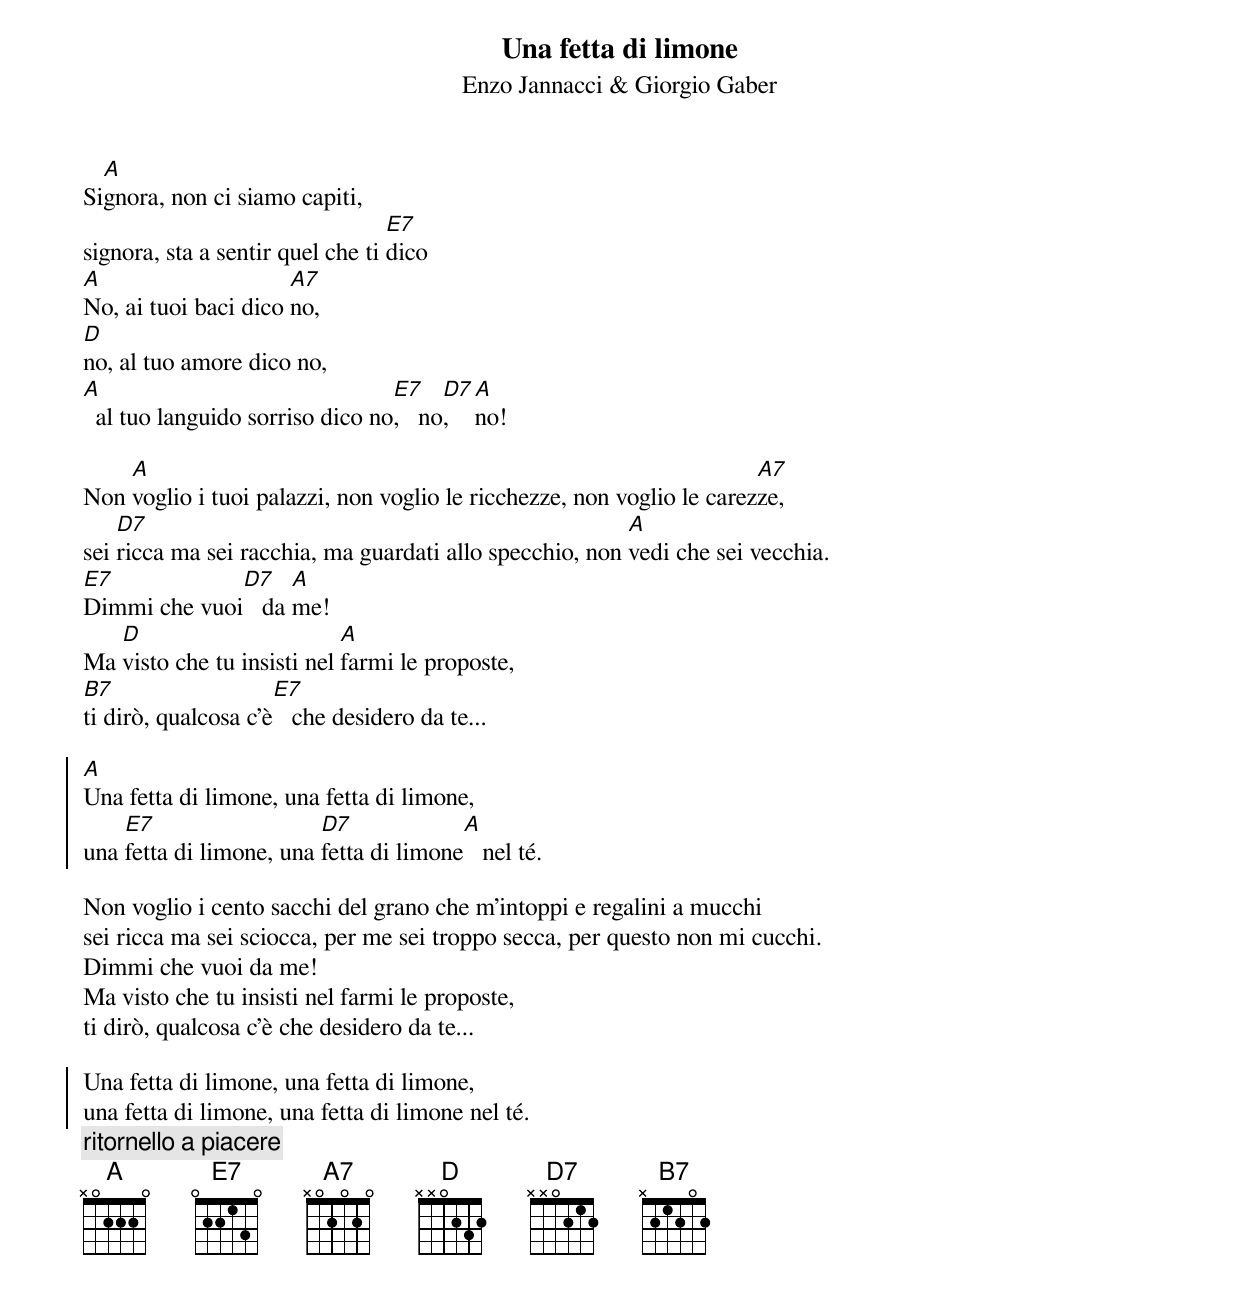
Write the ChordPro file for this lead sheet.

{title: Una fetta di limone}
{subtitle: Enzo Jannacci & Giorgio Gaber}

Si[A]gnora, non ci siamo capiti,
signora, sta a sentir quel che ti [E7]dico
[A]No, ai tuoi baci dico [A7]no,
[D]no, al tuo amore dico no,
[A]  al tuo languido sorriso dico no[E7],   no[D7],   [A]no!

Non [A]voglio i tuoi palazzi, non voglio le ricchezze, non voglio le carez[A7]ze,
sei [D7]ricca ma sei racchia, ma guardati allo specchio, non [A]vedi che sei vecchia.
[E7]Dimmi che vuoi[D7]   da [A]me!
Ma [D]visto che tu insisti nel [A]farmi le proposte,
[B7]ti dirò, qualcosa c'è[E7]   che desidero da te...

{soc}
[A]Una fetta di limone, una fetta di limone,
una [E7]fetta di limone, una [D7]fetta di limone[A]   nel té.
{eoc}

Non voglio i cento sacchi del grano che m'intoppi e regalini a mucchi
sei ricca ma sei sciocca, per me sei troppo secca, per questo non mi cucchi.
Dimmi che vuoi da me!
Ma visto che tu insisti nel farmi le proposte,
ti dirò, qualcosa c'è che desidero da te...

{soc}
Una fetta di limone, una fetta di limone,
una fetta di limone, una fetta di limone nel té.
{eoc}
{c: ritornello a piacere}
